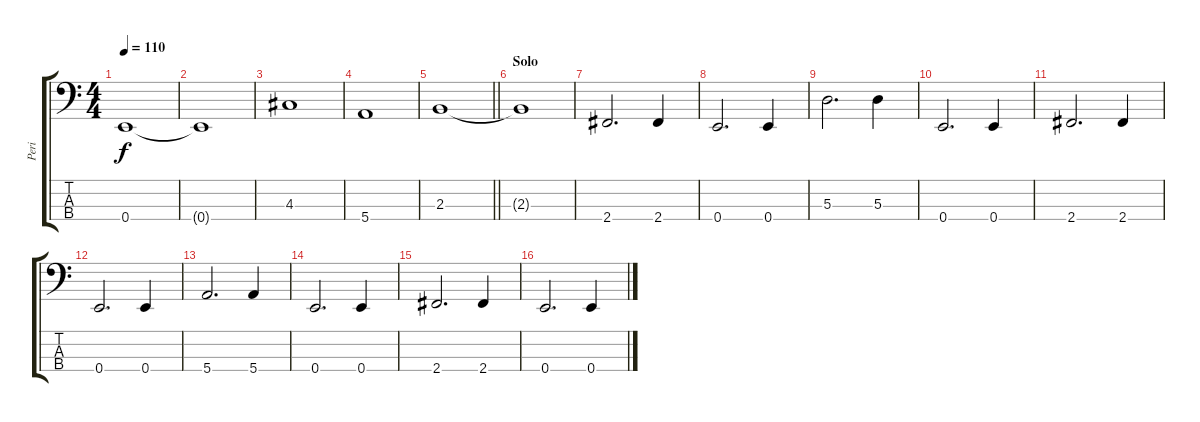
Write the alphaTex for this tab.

\track ("Peri" "Peri") {instrument electricbassfinger}
\staff {score tabs}
\tuning (G2 D2 A1 E1) {hide}
\ts (4 4)
\tempo 110
\clef f4
\ks c
0.4.1{dy f} |
0.4{t}.1 |
4.3.1 |
5.4.1 |
\barLineRight lightlight
2.3.1 |
\section ("" "Solo")
2.3{t}.1 |
2.4.2{d} 2.4.4 |
0.4.2{d} 0.4.4 |
5.3.2{d} 5.3.4 |
0.4.2{d} 0.4.4 |
2.4.2{d} 2.4.4 |
0.4.2{d} 0.4.4 |
5.4.2{d} 5.4.4 |
0.4.2{d} 0.4.4 |
2.4.2{d} 2.4.4 |
0.4.2{d} 0.4.4
